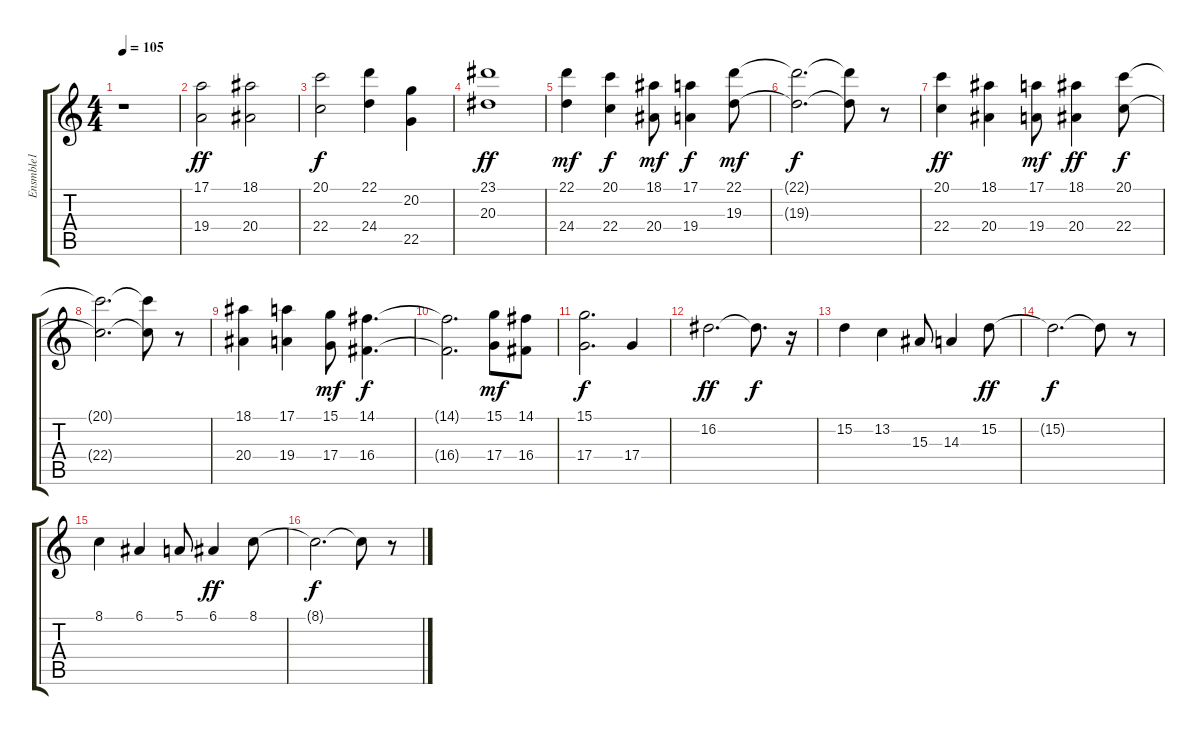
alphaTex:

\track ("Ensmble1" "Ensmble1") {instrument stringensemble1}
\staff {score tabs}
\tuning (E4 B3 G3 D3 A2 E2) {hide}
\ts (4 4)
\tempo 105
\clef g2
\ks c
r.1{dy f} |
(17.1 19.4).2{dy ff} (18.1 20.4).2 |
(20.1 22.4).2{dy f} (22.1 24.4).4 (20.2 22.5).4 |
(23.1 20.3).1{dy ff} |
(22.1 24.4).4{dy mf} (20.1 22.4).4{dy f} (18.1 20.4).8{dy mf} (17.1 19.4).4{dy f} (22.1 19.3).8{dy mf} |
(22.1{t} 19.3{t}).2{d dy f} (22.1{t} 19.3{t}).8 r.8 |
(20.1 22.4).4{dy ff} (18.1 20.4).4 (17.1 19.4).8{dy mf} (18.1 20.4).4{dy ff} (20.1 22.4).8{dy f} |
(20.1{t} 22.4{t}).2{d} (20.1{t} 22.4{t}).8 r.8 |
(18.1 20.4).4 (17.1 19.4).4 (15.1 17.4).8{dy mf} (14.1 16.4).4{d dy f} |
(14.1{t} 16.4{t}).2{d} (15.1 17.4).8{dy mf} (14.1 16.4).8 |
(15.1 17.4).2{d dy f} 17.4.4 |
16.2.2{d dy ff} 16.2{t}.8{d dy f} r.16 |
15.2.4 13.2.4 15.3.8 14.3.4 15.2.8{dy ff} |
15.2{t}.2{d dy f} 15.2{t}.8 r.8 |
8.1.4 6.1.4 5.1.8 6.1.4{dy ff} 8.1.8 |
8.1{t}.2{d dy f} 8.1{t}.8 r.8
